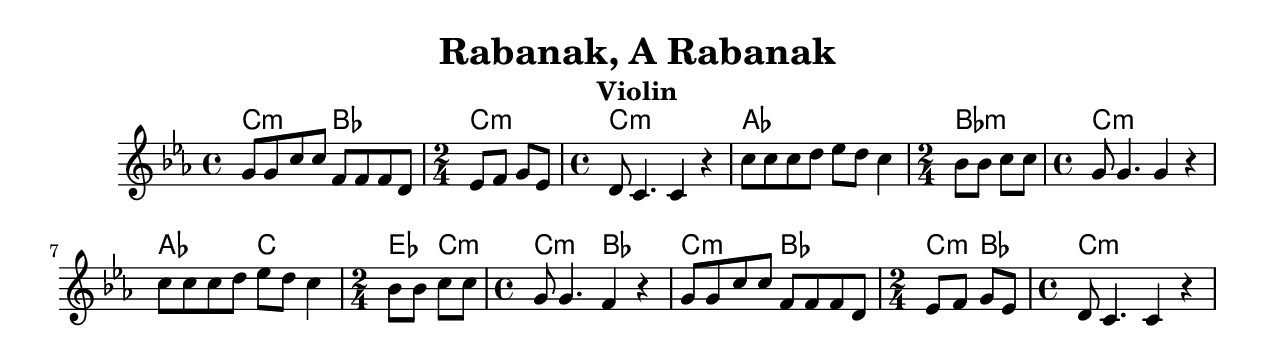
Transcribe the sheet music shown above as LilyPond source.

\version "2.24.0"
\include "english.ly"
%\pointAndClickOff
\paper{
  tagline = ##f
  print-all-headers = ##t
  #(set-paper-size "letter")
}
date = #(strftime "%d-%m-%Y" (localtime (current-time)))

%\markup{ \italic{ " Updated " \date  }  }

%\markup{ Got something to say? }

global = {
  \clef treble
  \key c \minor
  \time 4/4
  \set Score.rehearsalMarkFormatter = #format-mark-box-alphabet
}

%#################################### Melody ########################
melody = \relative c'' {
  \global
  %\partial 16*3 a16 d f   %lead in notes
  g8 g  c c f, f f d
  \time 2/4
  ef8 f g ef
  \time 4/4
  d8 c4. c4 r
  c'8 c c d ef d c4|
  \time 2/4
  bf8 bf c c|
  \time 4/4
  g8 g4. g4 r|
  c8 c c d ef d c4|
  \time 2/4
  bf8 bf c c|

  \time 4/4
  g8 g4. f4 r
  g8 g  c c f, f f d
  \time 2/4
  ef8 f g ef
  \time 4/4
  d8 c4. c4 r|
}

%################################# Lyrics #####################
%\addlyrics{  }
%################################# Chords #######################
harmonies = \chordmode {
  c2:m bf2
  c2:m
  c1:m
  af:1
  bf2:m
  c1:m
  af2 c2
  ef4 c4:m
  c2:m bf2
  c2:m bf2
  c4:m bf4
  c1:m
}

\score {
  <<
    \new ChordNames {
      \set chordChanges = ##f
      \harmonies
    }
    \new Staff
    \melody
  >>
  \header{
    title= "Rabanak, A Rabanak"
    subtitle=""
    composer= ""
    instrument = "Violin"
    arranger= ""
  }
  \midi{\tempo 4 = 120}
  \layout{indent = 1.0\cm}
}
%\include "Goldenstein_Khosidl.ly"
